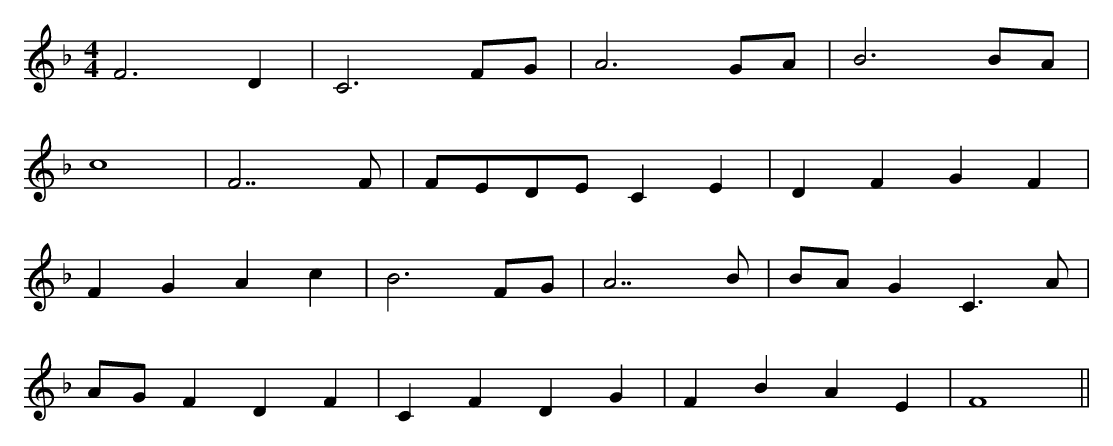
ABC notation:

X:1
M:4/4
K:F
 F6 D2|C6 FG|A6 GA| B6 BA|
 c8| F7 F| FEDE C2 E2| D2 F2 G2 F2|
 F2 G2 A2 c2| B6 FG| A7 B| BA G2 C3 A|
 AG F2 D2 F2| C2 F2 D2 G2| F2 B2 A2 E2| F8||
